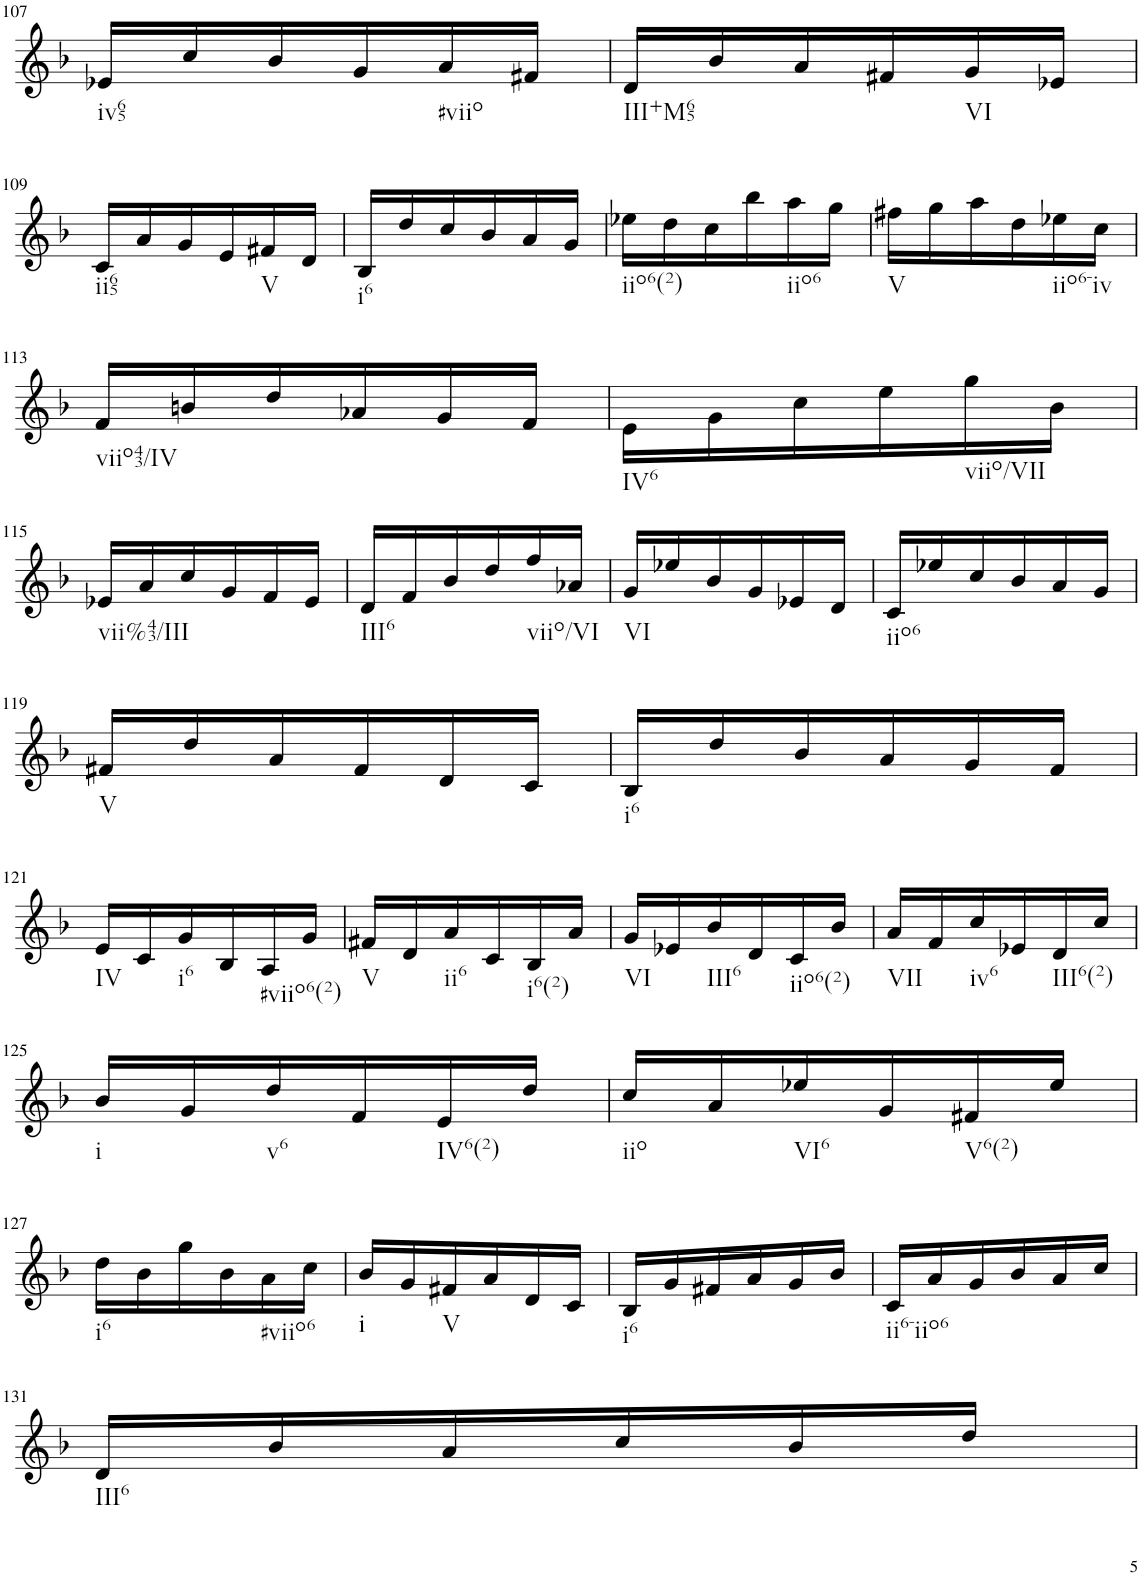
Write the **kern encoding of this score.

**kern
*part1
*staff1
*I"Violin
*I'Vln.
!!LO:PB:g=z
*clefG2
*k[b-]
*M3/8
=107
!LO:TX:b:t=iv65
16e-X/LL
16cc/
16b-/
16g/
!LO:TX:b:t=#viio
16a/
16f#X/JJ
=108
!LO:TX:b:t=III+M65
16d/LL
16b-/
16a/
16f#X/
!LO:TX:b:t=VI
16g/
16e-X/JJ
!!LO:LB:g=z
=109
!LO:TX:b:t=ii65
16c/LL
16a/
16g/
16e/
!LO:TX:b:t=V
16f#X/
16d/JJ
=110
!LO:TX:b:t=i6
16B-/LL
16dd/
16cc/
16b-/
16a/
16g/JJ
=111
!LO:TX:b:t=iio6(2)
16ee-X\LL
16dd\
16cc\
16bb-\
!LO:TX:b:t=iio6
16aa\
16gg\JJ
=112
!LO:TX:b:t=V
16ff#X\LL
16gg\
16aa\
16dd\
!LO:TX:b:t=iio6-iv
16ee-X\
16cc\JJ
!!LO:LB:g=z
=113
!LO:TX:b:t=viio43/IV
16f/LL
16bn/
16dd/
16a-X/
16g/
16f/JJ
=114
!LO:TX:b:t=IV6
16e\LL
16g\
16cc\
16ee\
!LO:TX:b:t=viio/VII
16gg\
16b-\JJ
!!LO:LB:g=z
=115
!LO:TX:b:t=vii%43/III
16e-X/LL
16a/
16cc/
16g/
16f/
16e-/JJ
=116
!LO:TX:b:t=III6
16d/LL
16f/
16b-/
16dd/
!LO:TX:b:t=viio/VI
16ff/
16a-X/JJ
=117
!LO:TX:b:t=VI
16g/LL
16ee-X/
16b-/
16g/
16e-X/
16d/JJ
=118
!LO:TX:b:t=iio6
16c/LL
16ee-X/
16cc/
16b-/
16a/
16g/JJ
!!LO:LB:g=z
=119
!LO:TX:b:t=V
16f#X/LL
16dd/
16a/
16f#/
16d/
16c/JJ
=120
!LO:TX:b:t=i6
16B-/LL
16dd/
16b-/
16a/
16g/
16f/JJ
!!LO:LB:g=z
=121
!LO:TX:b:t=IV
16e/LL
16c/
!LO:TX:b:t=i6
16g/
16B-/
!LO:TX:b:t=#viio6(2)
16A/
16g/JJ
=122
!LO:TX:b:t=V
16f#X/LL
16d/
!LO:TX:b:t=ii6
16a/
16c/
!LO:TX:b:t=i6(2)
16B-/
16a/JJ
=123
!LO:TX:b:t=VI
16g/LL
16e-X/
!LO:TX:b:t=III6
16b-/
16d/
!LO:TX:b:t=iio6(2)
16c/
16b-/JJ
=124
!LO:TX:b:t=VII
16a/LL
16f/
!LO:TX:b:t=iv6
16cc/
16e-X/
!LO:TX:b:t=III6(2)
16d/
16cc/JJ
!!LO:LB:g=z
=125
!LO:TX:b:t=i
16b-/LL
16g/
!LO:TX:b:t=v6
16dd/
16f/
!LO:TX:b:t=IV6(2)
16e/
16dd/JJ
=126
!LO:TX:b:t=iio
16cc/LL
16a/
!LO:TX:b:t=VI6
16ee-X/
16g/
!LO:TX:b:t=V6(2)
16f#X/
16ee-/JJ
!!LO:LB:g=z
=127
!LO:TX:b:t=i6
16dd\LL
16b-\
16gg\
16b-\
!LO:TX:b:t=#viio6
16a\
16cc\JJ
=128
!LO:TX:b:t=i
16b-/LL
16g/
!LO:TX:b:t=V
16f#X/
16a/
16d/
16c/JJ
=129
!LO:TX:b:t=i6
16B-/LL
16g/
16f#X/
16a/
16g/
16b-/JJ
=130
!LO:TX:b:t=ii6-iio6
16c/LL
16a/
16g/
16b-/
16a/
16cc/JJ
!!LO:LB:g=z
=131
!LO:TX:b:t=III6
16d/LL
16b-/
16a/
16cc/
16b-/
16dd/JJ
=
*-
